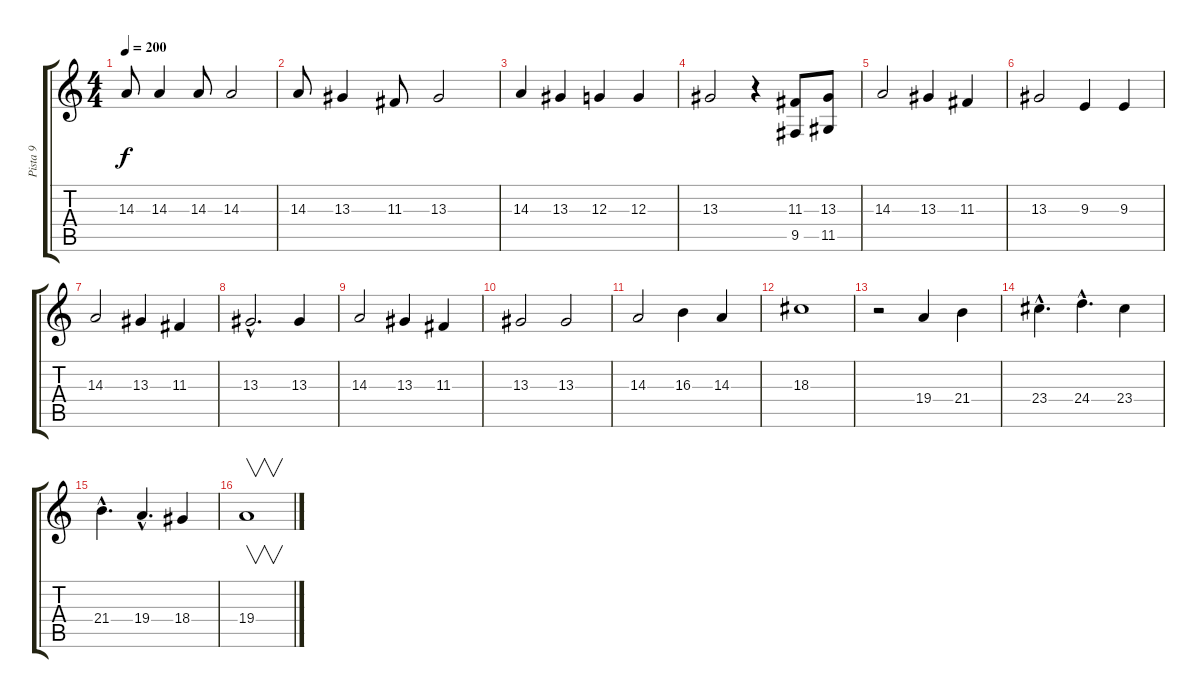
\track ("Pista 9" "Pista 9") {instrument pad4choir}
\staff {score tabs}
\tuning (E4 B3 G3 D3 A2 E2) {hide}
\ts (4 4)
\tempo 200
\clef g2
\ks c
14.3.8{dy f} 14.3.4 14.3.8 14.3.2 |
14.3.8 13.3.4 11.3.8 13.3.2 |
14.3.4 13.3.4 12.3.4 12.3.4 |
13.3.2 r.4 (11.3 9.5).8 (13.3 11.5).8 |
14.3.2 13.3.4 11.3.4 |
13.3.2 9.3.4 9.3.4 |
14.3.2 13.3.4 11.3.4 |
13.3{hac}.2{d} 13.3.4 |
14.3.2 13.3.4 11.3.4 |
13.3.2 13.3.2 |
14.3.2 16.3.4 14.3.4 |
18.3.1 |
r.2 19.4.4 21.4.4 |
23.4{hac}.4{d} 24.4{hac}.4{d} 23.4.4 |
21.4{hac}.4{d} 19.4{hac}.4{d} 18.4.4 |
19.4.1{v}
